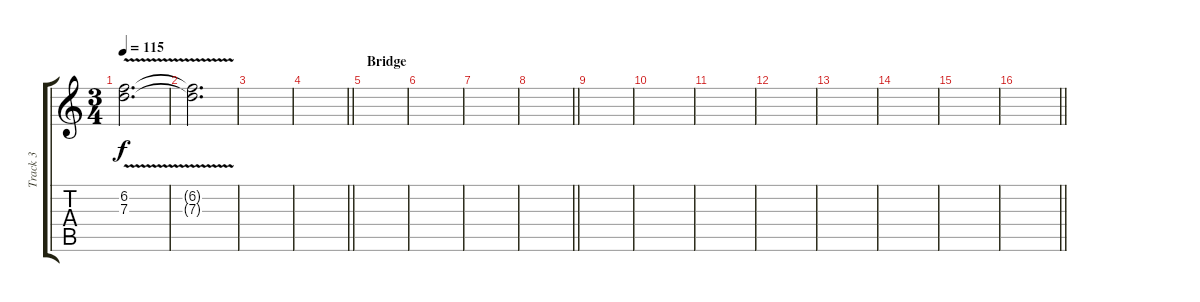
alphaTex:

\track ("Track 3" "Track 3") {instrument overdrivenguitar}
\staff {score tabs}
\tuning (E4 B3 G3 D3 A2 D2) {hide}
\ts (3 4)
\tempo 115
\clef g2
\ks c
(6.2{v} 7.3{v}).2{d dy f} |
(6.2{t} 7.3{t}).2{d} |
|
\barLineRight lightlight
|
\section ("" "Bridge")
|
|
|
\barLineRight lightlight
|
|
|
|
|
|
|
|
\barLineRight lightlight
